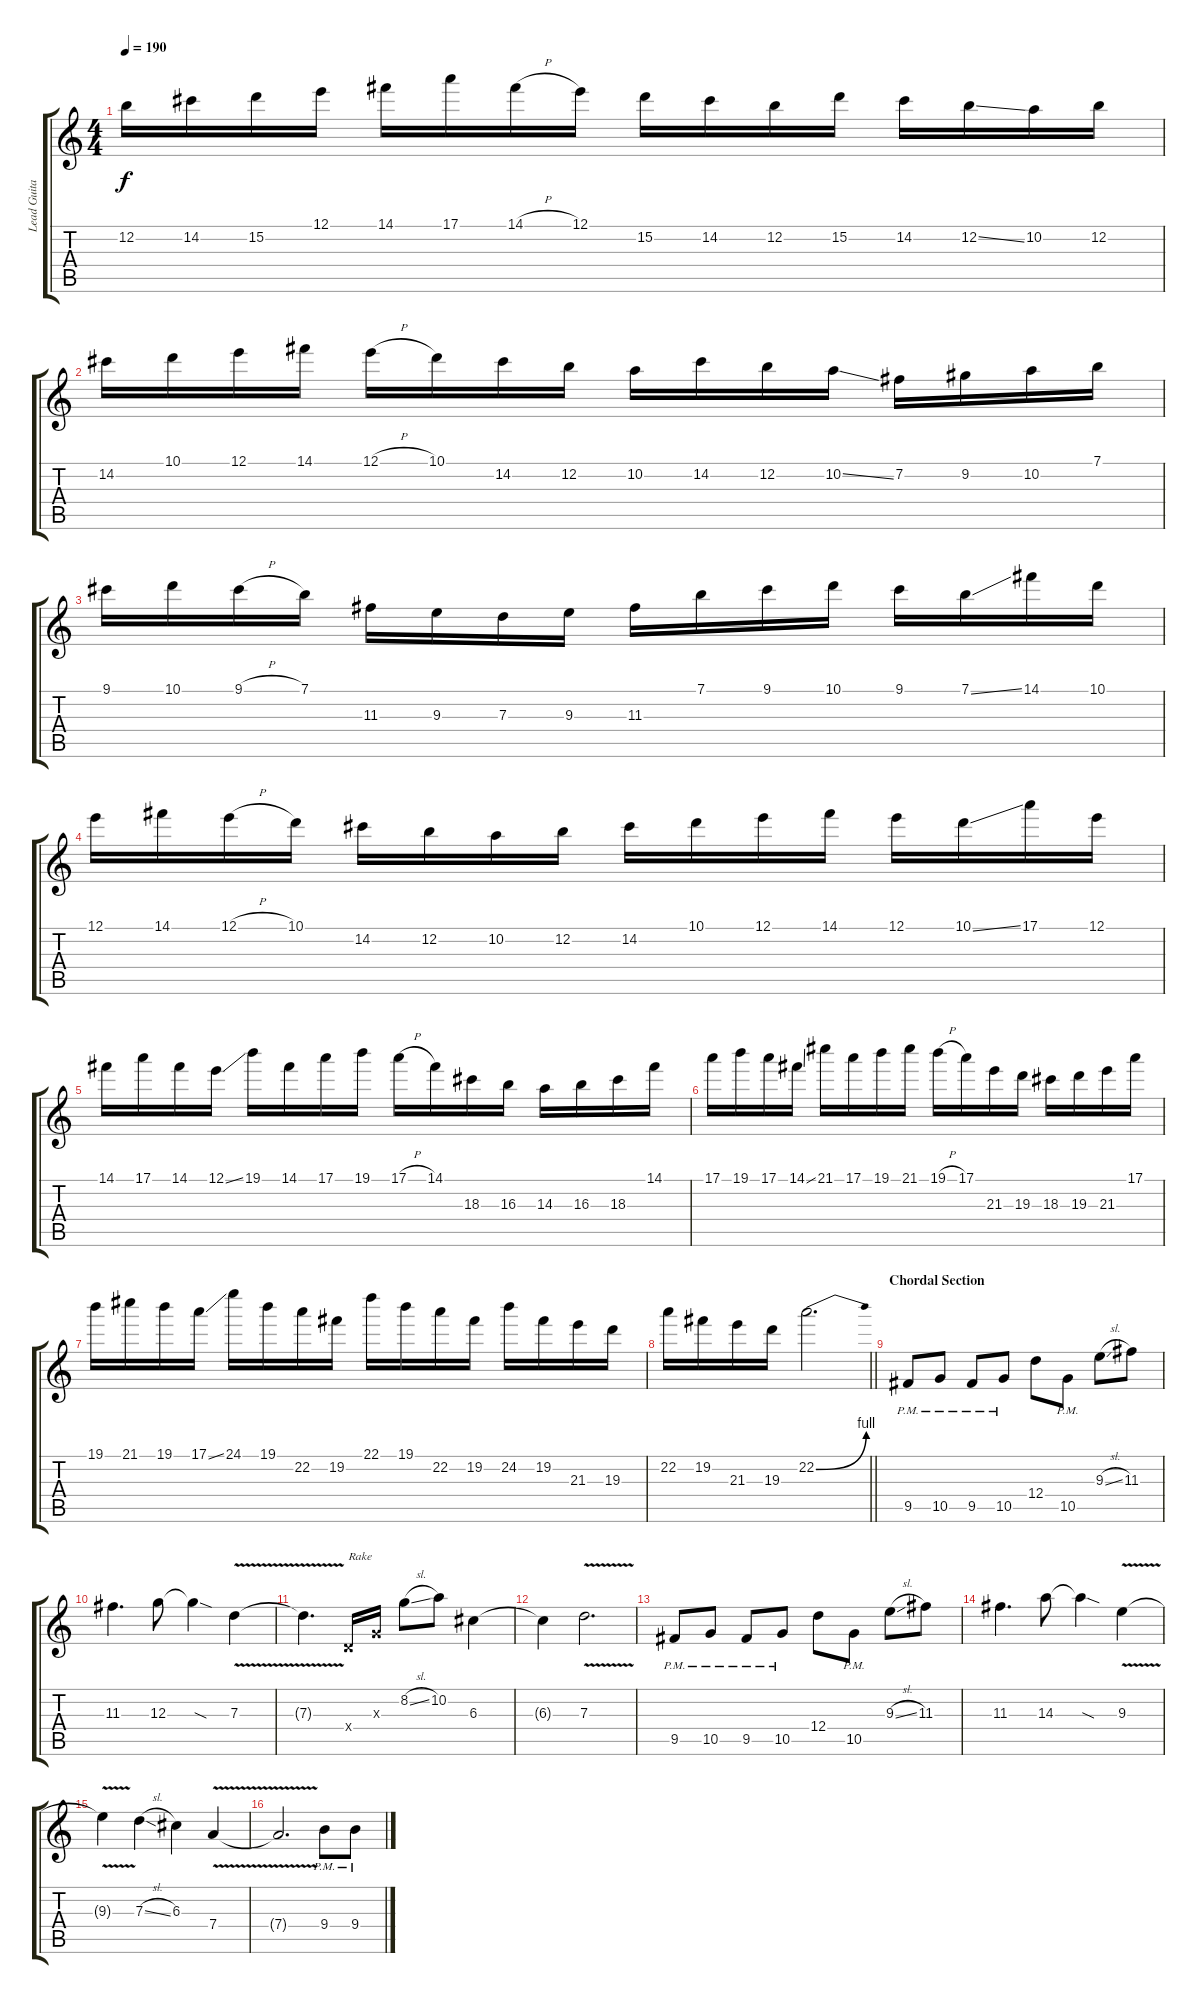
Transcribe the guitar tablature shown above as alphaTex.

\track ("Lead Guitar" "Lead Guita") {instrument overdrivenguitar}
\staff {score tabs}
\tuning (E4 B3 G3 D3 A2 E2) {hide}
\ts (4 4)
\tempo 190
\clef g2
\ks c
12.2.16{dy f} 14.2.16 15.2.16 12.1.16 14.1.16 17.1.16 14.1{h}.16 12.1.16 15.2.16 14.2.16 12.2.16 15.2.16 14.2.16 12.2{ss}.16 10.2.16 12.2.16 |
14.2.16 10.1.16 12.1.16 14.1.16 12.1{h}.16 10.1.16 14.2.16 12.2.16 10.2.16 14.2.16 12.2.16 10.2{ss}.16 7.2.16 9.2.16 10.2.16 7.1.16 |
9.1.16 10.1.16 9.1{h}.16 7.1.16 11.3.16 9.3.16 7.3.16 9.3.16 11.3.16 7.1.16 9.1.16 10.1.16 9.1.16 7.1{ss}.16 14.1.16 10.1.16 |
12.1.16 14.1.16 12.1{h}.16 10.1.16 14.2.16 12.2.16 10.2.16 12.2.16 14.2.16 10.1.16 12.1.16 14.1.16 12.1.16 10.1{ss}.16 17.1.16 12.1.16 |
14.1.16 17.1.16 14.1.16 12.1{ss}.16 19.1.16 14.1.16 17.1.16 19.1.16 17.1{h}.16 14.1.16 18.3.16 16.3.16 14.3.16 16.3.16 18.3.16 14.1.16 |
17.1.16 19.1.16 17.1.16 14.1{ss}.16 21.1.16 17.1.16 19.1.16 21.1.16 19.1{h}.16 17.1.16 21.3.16 19.3.16 18.3.16 19.3.16 21.3.16 17.1.16 |
19.1.16 21.1.16 19.1.16 17.1{ss}.16 24.1.16 19.1.16 22.2.16 19.2.16 22.1.16 19.1.16 22.2.16 19.2.16 24.2.16 19.2.16 21.3.16 19.3.16 |
\barLineRight lightlight
22.2.16 19.2.16 21.3.16 19.3.16 22.2{be (bend 0 0 60 4)}.2{d} |
\section ("" "Chordal Section")
9.5{pm}.8 10.5{pm}.8 9.5{pm}.8 10.5{pm}.8 12.4.8 10.5{pm}.8 9.3{sl}.8 11.3.8 |
11.3.4{d} 12.3.8 12.3{sod t}.4 7.3{v}.4 |
7.3{v t}.4{d} 0.4{x}.16{txt "Rake"} 0.3{x}.16 8.2{sl}.8 10.2.8 6.3.4 |
6.3{t}.4 7.3{v}.2{d} |
9.5{pm}.8 10.5{pm}.8 9.5{pm}.8 10.5{pm}.8 12.4.8 10.5{pm}.8 9.3{sl}.8 11.3.8 |
11.3.4{d} 14.3.8 14.3{sod t}.4 9.3{v}.4 |
9.3{v t}.4 7.3{sl}.4 6.3.4 7.4{v}.4 |
7.4{v t}.2{d} 9.4{pm}.8 9.4{pm}.8
